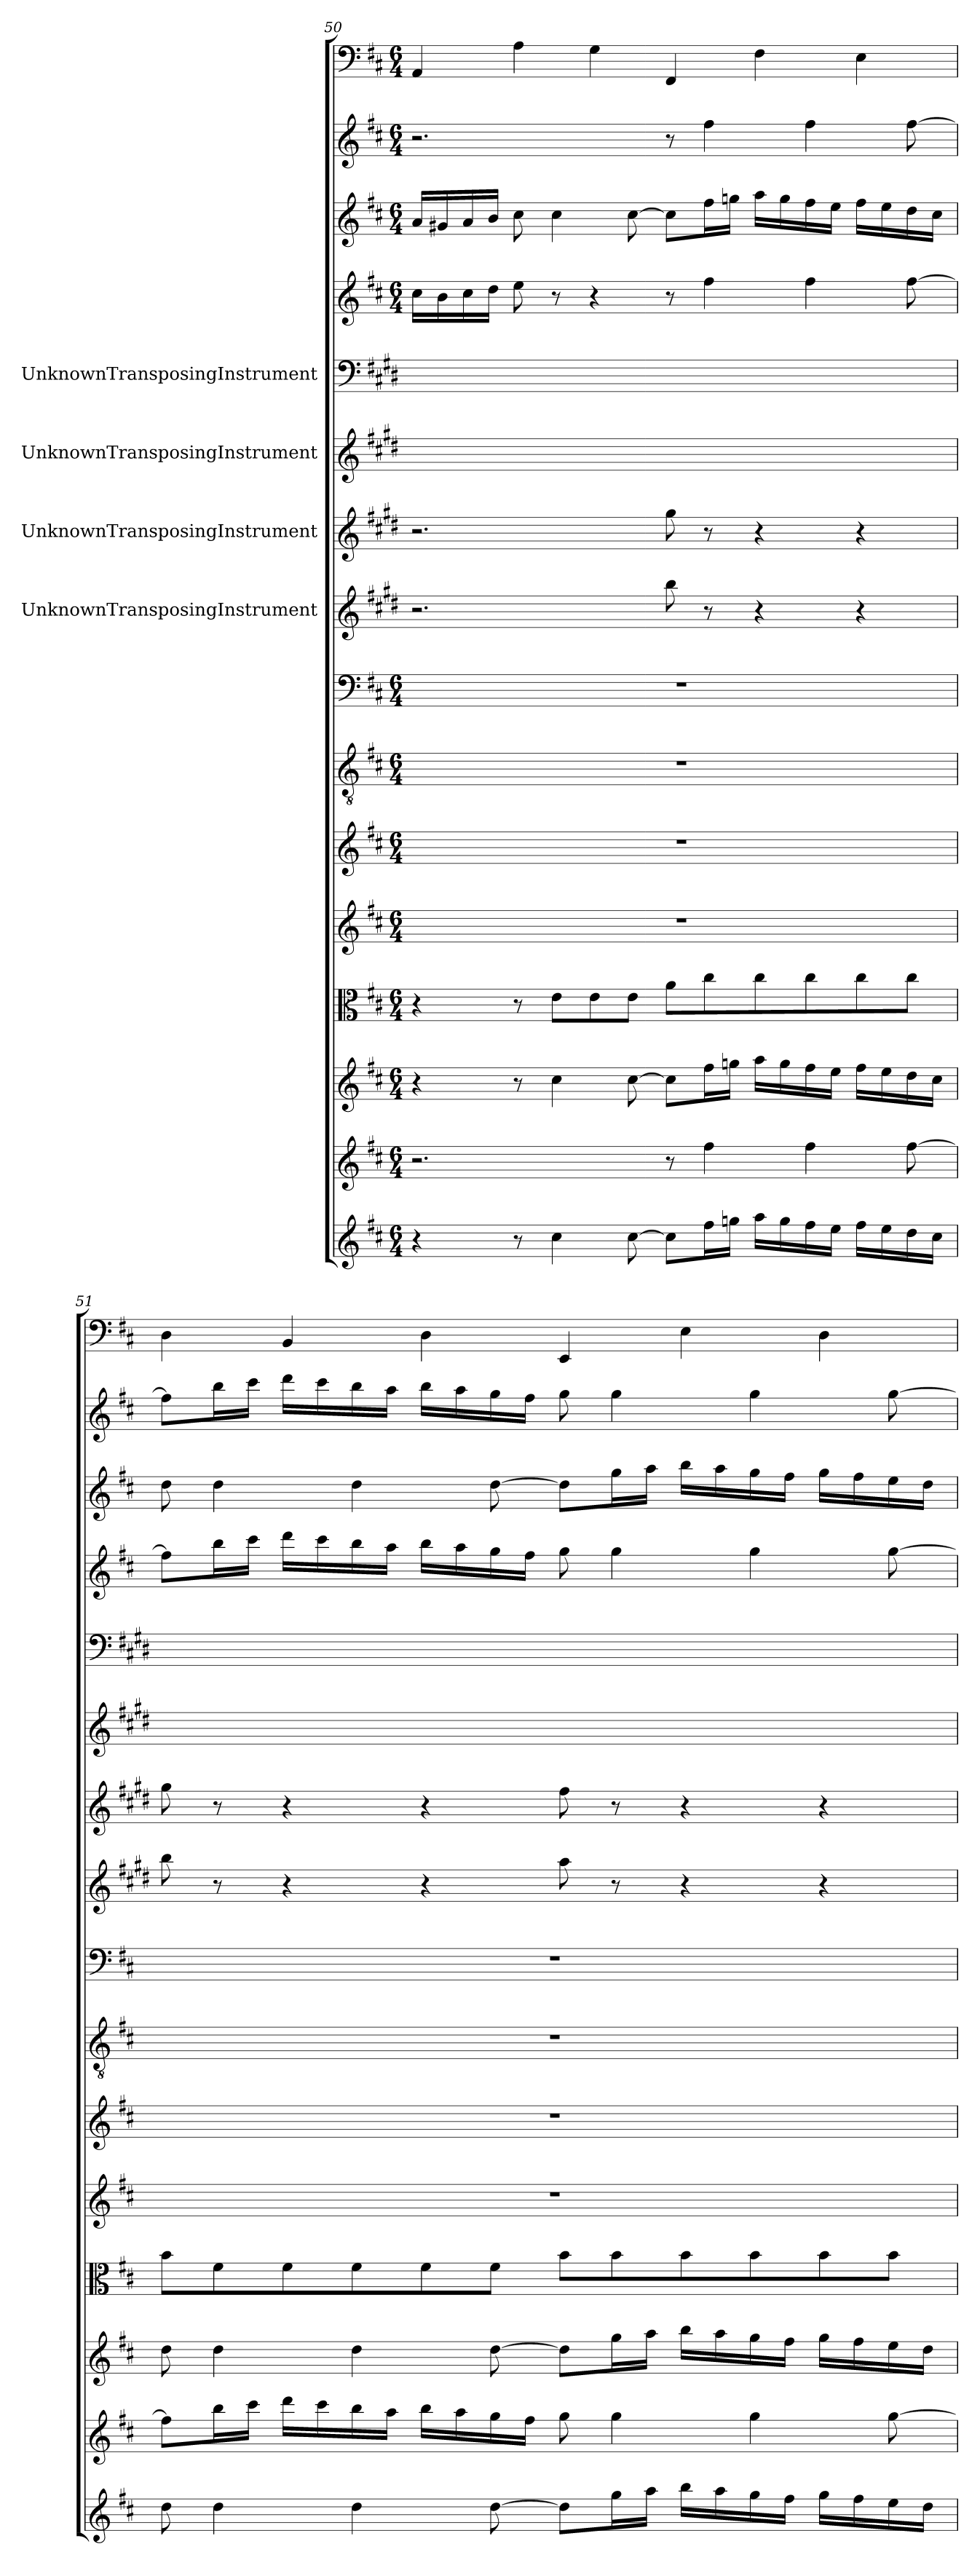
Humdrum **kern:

**kern	**kern	**kern	**kern	**kern	**kern	**kern	**kern	**kern	**kern	**kern	**kern	**kern	**kern	**kern	**kern
*part16	*part15	*part14	*part13	*part12	*part11	*part10	*part9	*part8	*part7	*part6	*part5	*part4	*part3	*part2	*part1
*staff16	*staff15	*staff14	*staff13	*staff12	*staff11	*staff10	*staff9	*staff8	*staff7	*staff6	*staff5	*staff4	*staff3	*staff2	*staff1
*	*	*	*	*	*	*	*	*I"UnknownTransposingInstrument	*I"UnknownTransposingInstrument	*I"UnknownTransposingInstrument	*I"UnknownTransposingInstrument	*	*	*	*
*clefG2	*clefG2	*clefG2	*clefC3	*clefG2	*clefG2	*clefGv2	*clefF4	*clefG2	*clefG2	*clefG2	*clefF4	*clefG2	*clefG2	*clefG2	*clefF4
*	*	*	*	*	*	*	*	*ITrd1c2	*ITrd1c2	*ITrd1c2	*ITrd1c2	*	*	*	*
*k[f#c#]	*k[f#c#]	*k[f#c#]	*k[f#c#]	*k[f#c#]	*k[f#c#]	*k[f#c#]	*k[f#c#]	*k[f#c#]	*k[f#c#]	*k[f#c#]	*k[f#c#]	*k[f#c#]	*k[f#c#]	*k[f#c#]	*k[f#c#]
*D:	*D:	*D:	*D:	*D:	*D:	*D:	*D:	*	*	*	*	*D:	*D:	*D:	*D:
*M6/4	*M6/4	*M6/4	*M6/4	*M6/4	*M6/4	*M6/4	*M6/4	*	*	*	*	*M6/4	*M6/4	*M6/4	*M6/4
=50	=50	=50	=50	=50	=50	=50	=50	=50	=50	=50	=50	=50	=50	=50	=50
4r	2.r	4r	4r	1.r	1.r	1.r	1.r	2.r	2.r	1.r	1.r	16cc#\LL	16a/LL	2.r	4AA/
.	.	.	.	.	.	.	.	.	.	.	.	16b\	16g#X/	.	.
.	.	.	.	.	.	.	.	.	.	.	.	16cc#\	16a/	.	.
.	.	.	.	.	.	.	.	.	.	.	.	16dd\JJ	16b/JJ	.	.
8r	.	8r	8r	.	.	.	.	.	.	.	.	8ee\	8cc#\	.	4A\
4cc#\	.	4cc#\	8e\L	.	.	.	.	.	.	.	.	8r	4cc#\	.	.
.	.	.	8e\	.	.	.	.	.	.	.	.	4r	.	.	4G\
[8cc#\	.	[8cc#\	8e\J	.	.	.	.	.	.	.	.	.	[8cc#\	.	.
8cc#\L]	8r	8cc#\L]	8a\L	.	.	.	.	8aa\	8ff#\	.	.	8r	8cc#\L]	8r	4FF#/
16ff#\L	4ff#\	16ff#\L	8cc#\	.	.	.	.	8r	8r	.	.	4ff#\	16ff#\L	4ff#\	.
16ggn\JJ	.	16ggn\JJ	.	.	.	.	.	.	.	.	.	.	16ggn\JJ	.	.
16aa\LL	.	16aa\LL	8cc#\	.	.	.	.	4r	4r	.	.	.	16aa\LL	.	4F#\
16gg\	.	16gg\	.	.	.	.	.	.	.	.	.	.	16gg\	.	.
16ff#\	4ff#\	16ff#\	8cc#\	.	.	.	.	.	.	.	.	4ff#\	16ff#\	4ff#\	.
16ee\JJ	.	16ee\JJ	.	.	.	.	.	.	.	.	.	.	16ee\JJ	.	.
16ff#\LL	.	16ff#\LL	8cc#\	.	.	.	.	4r	4r	.	.	.	16ff#\LL	.	4E\
16ee\	.	16ee\	.	.	.	.	.	.	.	.	.	.	16ee\	.	.
16dd\	[8ff#\	16dd\	8cc#\J	.	.	.	.	.	.	.	.	[8ff#\	16dd\	[8ff#\	.
16cc#\JJ	.	16cc#\JJ	.	.	.	.	.	.	.	.	.	.	16cc#\JJ	.	.
=51	=51	=51	=51	=51	=51	=51	=51	=51	=51	=51	=51	=51	=51	=51	=51
8dd\	8ff#\L]	8dd\	8b\L	1.r	1.r	1.r	1.r	8aa\	8ff#\	1.r	1.r	8ff#\L]	8dd\	8ff#\L]	4D\
4dd\	16bb\L	4dd\	8f#\	.	.	.	.	8r	8r	.	.	16bb\L	4dd\	16bb\L	.
.	16ccc#\JJ	.	.	.	.	.	.	.	.	.	.	16ccc#\JJ	.	16ccc#\JJ	.
.	16ddd\LL	.	8f#\	.	.	.	.	4r	4r	.	.	16ddd\LL	.	16ddd\LL	4BB/
.	16ccc#\	.	.	.	.	.	.	.	.	.	.	16ccc#\	.	16ccc#\	.
4dd\	16bb\	4dd\	8f#\	.	.	.	.	.	.	.	.	16bb\	4dd\	16bb\	.
.	16aa\JJ	.	.	.	.	.	.	.	.	.	.	16aa\JJ	.	16aa\JJ	.
.	16bb\LL	.	8f#\	.	.	.	.	4r	4r	.	.	16bb\LL	.	16bb\LL	4D\
.	16aa\	.	.	.	.	.	.	.	.	.	.	16aa\	.	16aa\	.
[8dd\	16gg\	[8dd\	8f#\J	.	.	.	.	.	.	.	.	16gg\	[8dd\	16gg\	.
.	16ff#\JJ	.	.	.	.	.	.	.	.	.	.	16ff#\JJ	.	16ff#\JJ	.
8dd\L]	8gg\	8dd\L]	8b\L	.	.	.	.	8gg\	8ee\	.	.	8gg\	8dd\L]	8gg\	4EE/
16gg\L	4gg\	16gg\L	8b\	.	.	.	.	8r	8r	.	.	4gg\	16gg\L	4gg\	.
16aa\JJ	.	16aa\JJ	.	.	.	.	.	.	.	.	.	.	16aa\JJ	.	.
16bb\LL	.	16bb\LL	8b\	.	.	.	.	4r	4r	.	.	.	16bb\LL	.	4E\
16aa\	.	16aa\	.	.	.	.	.	.	.	.	.	.	16aa\	.	.
16gg\	4gg\	16gg\	8b\	.	.	.	.	.	.	.	.	4gg\	16gg\	4gg\	.
16ff#\JJ	.	16ff#\JJ	.	.	.	.	.	.	.	.	.	.	16ff#\JJ	.	.
16gg\LL	.	16gg\LL	8b\	.	.	.	.	4r	4r	.	.	.	16gg\LL	.	4D\
16ff#\	.	16ff#\	.	.	.	.	.	.	.	.	.	.	16ff#\	.	.
16ee\	[8gg\	16ee\	8b\J	.	.	.	.	.	.	.	.	[8gg\	16ee\	[8gg\	.
16dd\JJ	.	16dd\JJ	.	.	.	.	.	.	.	.	.	.	16dd\JJ	.	.
=	=	=	=	=	=	=	=	=	=	=	=	=	=	=	=
*-	*-	*-	*-	*-	*-	*-	*-	*-	*-	*-	*-	*-	*-	*-	*-
